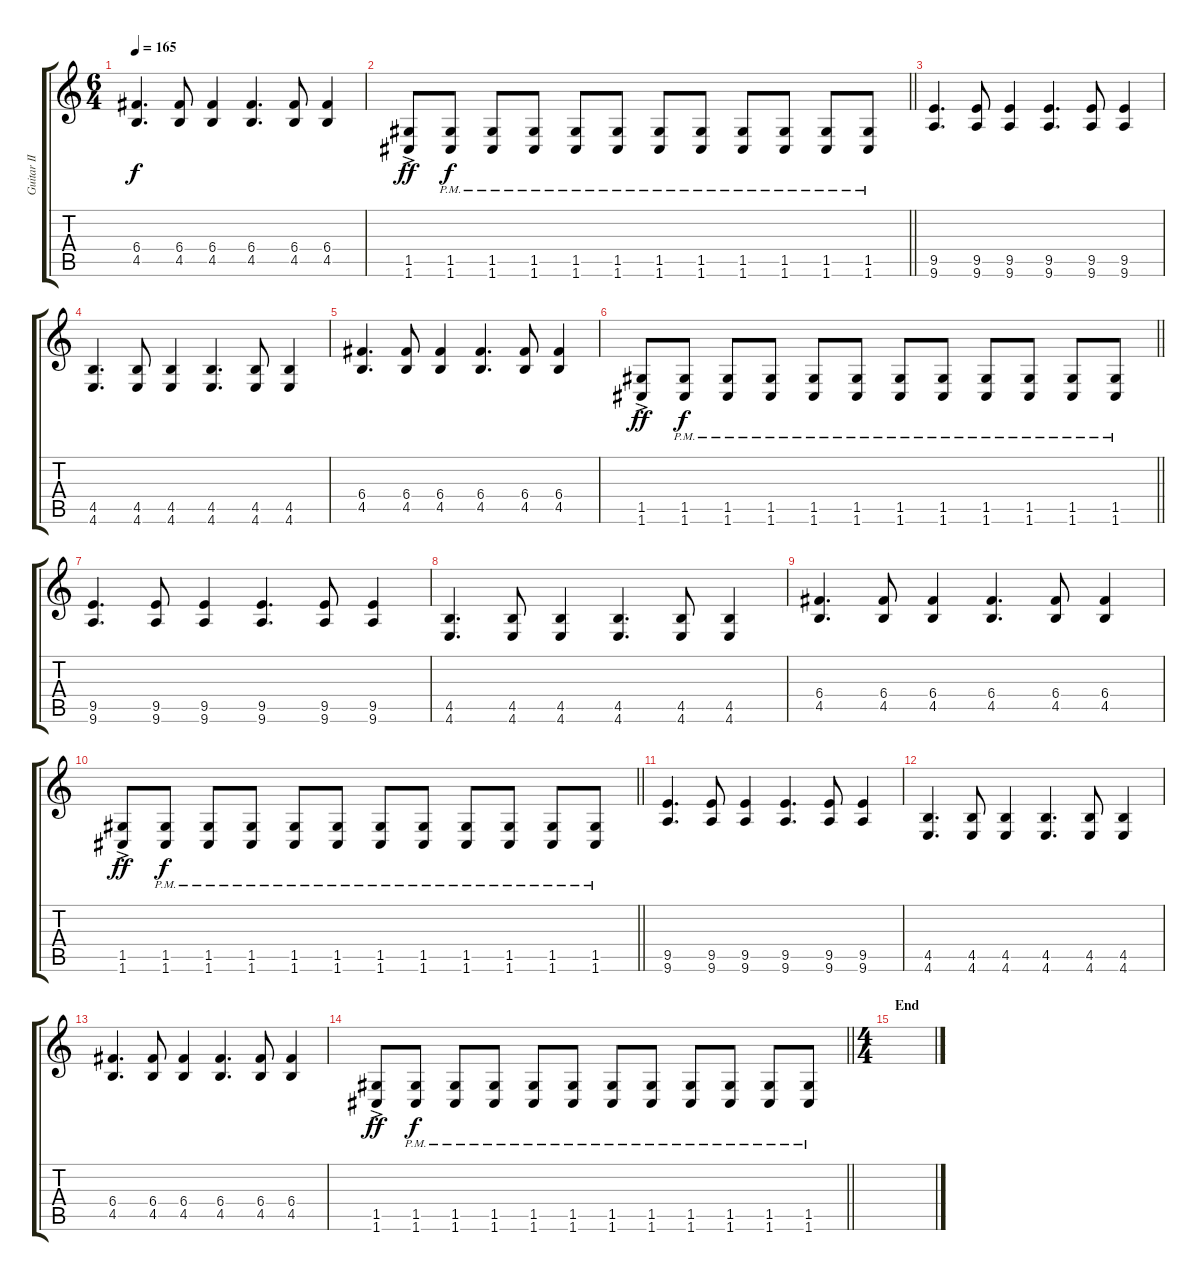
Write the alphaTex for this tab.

\track ("Guitar II" "Guitar II") {instrument distortionguitar}
\staff {score tabs}
\tuning (D4 A3 F3 C3 G2 C2) {hide}
\ts (6 4)
\tempo 165
\clef g2
\ks c
(6.4 4.5).4{d dy f} (6.4 4.5).8 (6.4 4.5).4 (6.4 4.5).4{d} (6.4 4.5).8 (6.4 4.5).4 |
\barLineRight lightlight
(1.5{ac} 1.6{ac}).8{dy ff} (1.5{pm} 1.6{pm}).8{dy f} (1.5{pm} 1.6{pm}).8 (1.5{pm} 1.6{pm}).8 (1.5{pm} 1.6{pm}).8 (1.5{pm} 1.6{pm}).8 (1.5{pm} 1.6{pm}).8 (1.5{pm} 1.6{pm}).8 (1.5{pm} 1.6{pm}).8 (1.5{pm} 1.6{pm}).8 (1.5{pm} 1.6{pm}).8 (1.5{pm} 1.6{pm}).8 |
\section ("" "")
(9.5 9.6).4{d} (9.5 9.6).8 (9.5 9.6).4 (9.5 9.6).4{d} (9.5 9.6).8 (9.5 9.6).4 |
(4.5 4.6).4{d} (4.5 4.6).8 (4.5 4.6).4 (4.5 4.6).4{d} (4.5 4.6).8 (4.5 4.6).4 |
(6.4 4.5).4{d} (6.4 4.5).8 (6.4 4.5).4 (6.4 4.5).4{d} (6.4 4.5).8 (6.4 4.5).4 |
\barLineRight lightlight
(1.5{ac} 1.6{ac}).8{dy ff} (1.5{pm} 1.6{pm}).8{dy f} (1.5{pm} 1.6{pm}).8 (1.5{pm} 1.6{pm}).8 (1.5{pm} 1.6{pm}).8 (1.5{pm} 1.6{pm}).8 (1.5{pm} 1.6{pm}).8 (1.5{pm} 1.6{pm}).8 (1.5{pm} 1.6{pm}).8 (1.5{pm} 1.6{pm}).8 (1.5{pm} 1.6{pm}).8 (1.5{pm} 1.6{pm}).8 |
\section ("" "")
(9.5 9.6).4{d} (9.5 9.6).8 (9.5 9.6).4 (9.5 9.6).4{d} (9.5 9.6).8 (9.5 9.6).4 |
(4.5 4.6).4{d} (4.5 4.6).8 (4.5 4.6).4 (4.5 4.6).4{d} (4.5 4.6).8 (4.5 4.6).4 |
(6.4 4.5).4{d} (6.4 4.5).8 (6.4 4.5).4 (6.4 4.5).4{d} (6.4 4.5).8 (6.4 4.5).4 |
\barLineRight lightlight
(1.5{ac} 1.6{ac}).8{dy ff} (1.5{pm} 1.6{pm}).8{dy f} (1.5{pm} 1.6{pm}).8 (1.5{pm} 1.6{pm}).8 (1.5{pm} 1.6{pm}).8 (1.5{pm} 1.6{pm}).8 (1.5{pm} 1.6{pm}).8 (1.5{pm} 1.6{pm}).8 (1.5{pm} 1.6{pm}).8 (1.5{pm} 1.6{pm}).8 (1.5{pm} 1.6{pm}).8 (1.5{pm} 1.6{pm}).8 |
\section ("" "")
(9.5 9.6).4{d} (9.5 9.6).8 (9.5 9.6).4 (9.5 9.6).4{d} (9.5 9.6).8 (9.5 9.6).4 |
(4.5 4.6).4{d} (4.5 4.6).8 (4.5 4.6).4 (4.5 4.6).4{d} (4.5 4.6).8 (4.5 4.6).4 |
(6.4 4.5).4{d} (6.4 4.5).8 (6.4 4.5).4 (6.4 4.5).4{d} (6.4 4.5).8 (6.4 4.5).4 |
\barLineRight lightlight
(1.5{ac} 1.6{ac}).8{dy ff} (1.5{pm} 1.6{pm}).8{dy f} (1.5{pm} 1.6{pm}).8 (1.5{pm} 1.6{pm}).8 (1.5{pm} 1.6{pm}).8 (1.5{pm} 1.6{pm}).8 (1.5{pm} 1.6{pm}).8 (1.5{pm} 1.6{pm}).8 (1.5{pm} 1.6{pm}).8 (1.5{pm} 1.6{pm}).8 (1.5{pm} 1.6{pm}).8 (1.5{pm} 1.6{pm}).8 |
\ts (4 4)
\section ("" "End")
